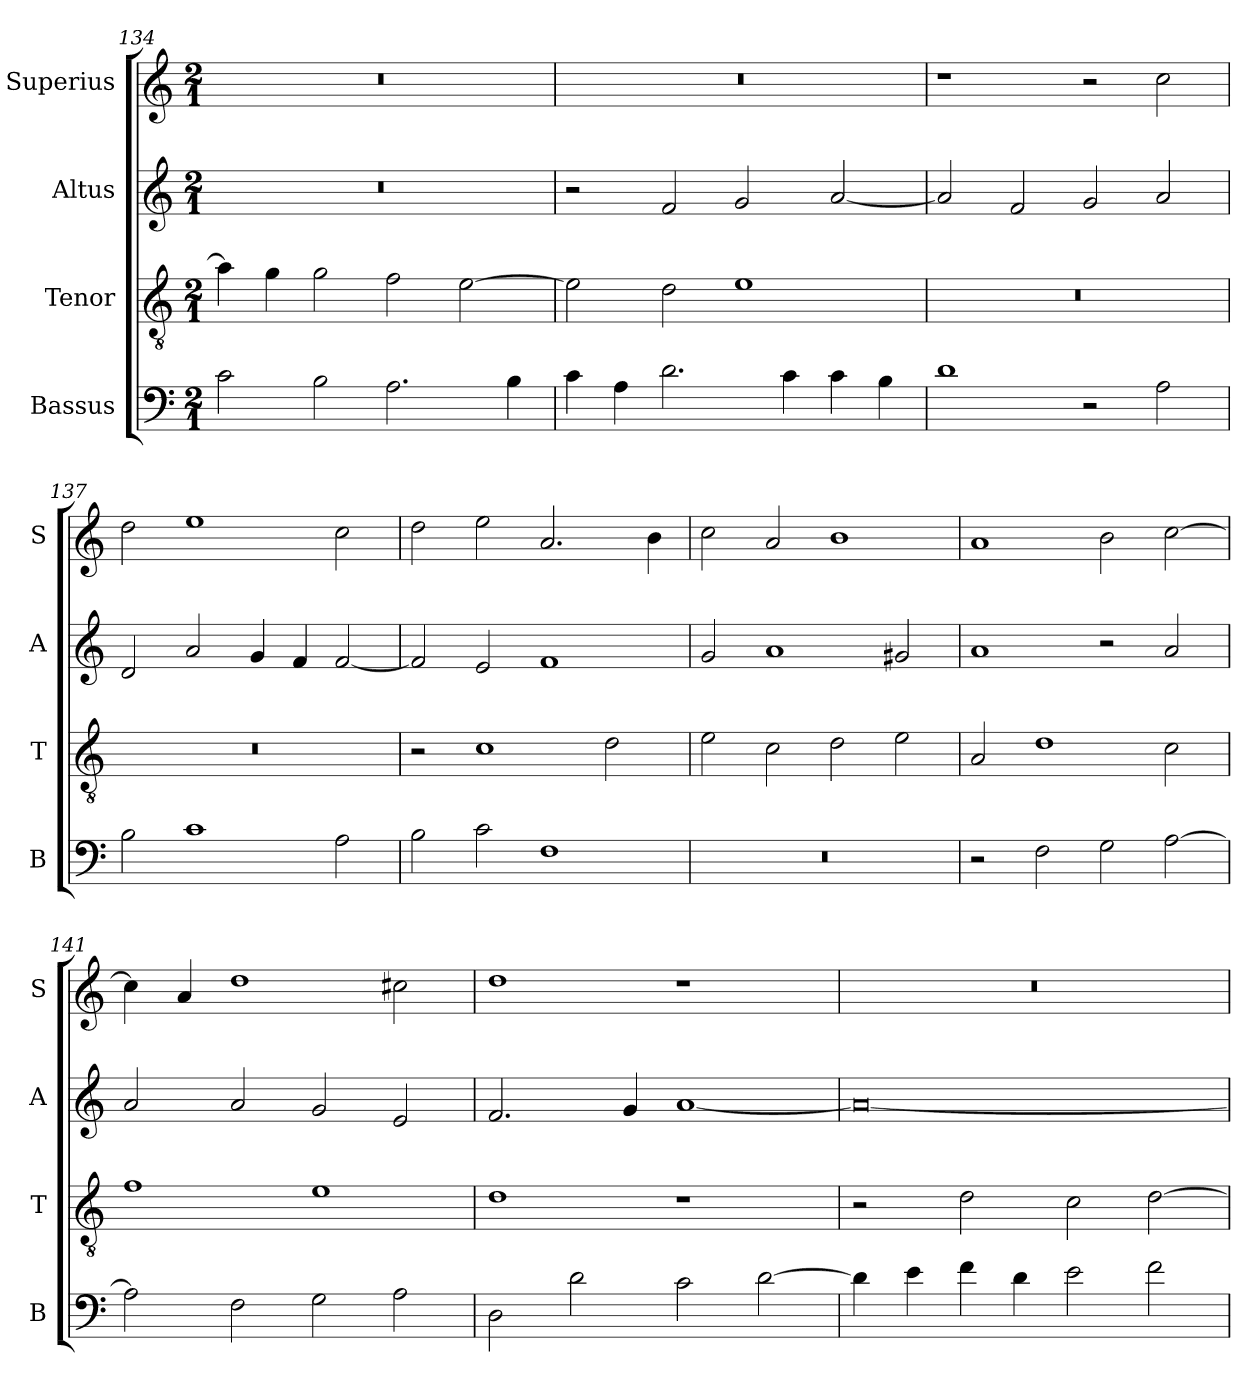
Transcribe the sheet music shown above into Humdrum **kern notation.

**kern	**kern	**kern	**kern
*part4	*part3	*part2	*part1
*staff4	*staff3	*staff2	*staff1
*I"Bassus	*I"Tenor	*I"Altus	*I"Superius
*I'B	*I'T	*I'A	*I'S
*clefF4	*clefGv2	*clefG2	*clefG2
*k[]	*k[]	*k[]	*k[]
*C:	*C:	*C:	*C:
*M2/1	*M2/1	*M2/1	*M2/1
=134	=134	=134	=134
2c	4a]	0r	0r
.	4g	.	.
2B	2g	.	.
2.A	2f	.	.
.	[2e	.	.
4B	.	.	.
=135	=135	=135	=135
4c	2e]	2r	0r
4A	.	.	.
2.d	2d	2f	.
.	1e	2g	.
4c	.	.	.
4c	.	[2a	.
4B	.	.	.
=136	=136	=136	=136
1d	0r	2a]	1r
.	.	2f	.
2r	.	2g	2r
2A	.	2a	2cc
=137	=137	=137	=137
2B	0r	2d	2dd
1c	.	2a	1ee
.	.	4g	.
.	.	4f	.
2A	.	[2f	2cc
=138	=138	=138	=138
2B	2r	2f]	2dd
2c	1c	2e	2ee
1F	.	1f	2.a
.	2d	.	.
.	.	.	4b
=139	=139	=139	=139
0r	2e	2g	2cc
.	2c	1a	2a
.	2d	.	1b
.	2e	2g#X	.
=140	=140	=140	=140
2r	2A	1a	1a
2F	1d	.	.
2G	.	2r	2b
[2A	2c	2a	[2cc
=141	=141	=141	=141
2A]	1f	2a	4cc]
.	.	.	4a
2F	.	2a	1dd
2G	1e	2g	.
2A	.	2e	2cc#X
=142	=142	=142	=142
2D	1d	2.f	1dd
2d	.	.	.
.	.	4g	.
2c	1r	[1a	1r
[2d	.	.	.
=143	=143	=143	=143
4d]	2r	0a_	0r
4e	.	.	.
4f	2d	.	.
4d	.	.	.
2e	2c	.	.
2f	[2d	.	.
=	=	=	=
*-	*-	*-	*-
